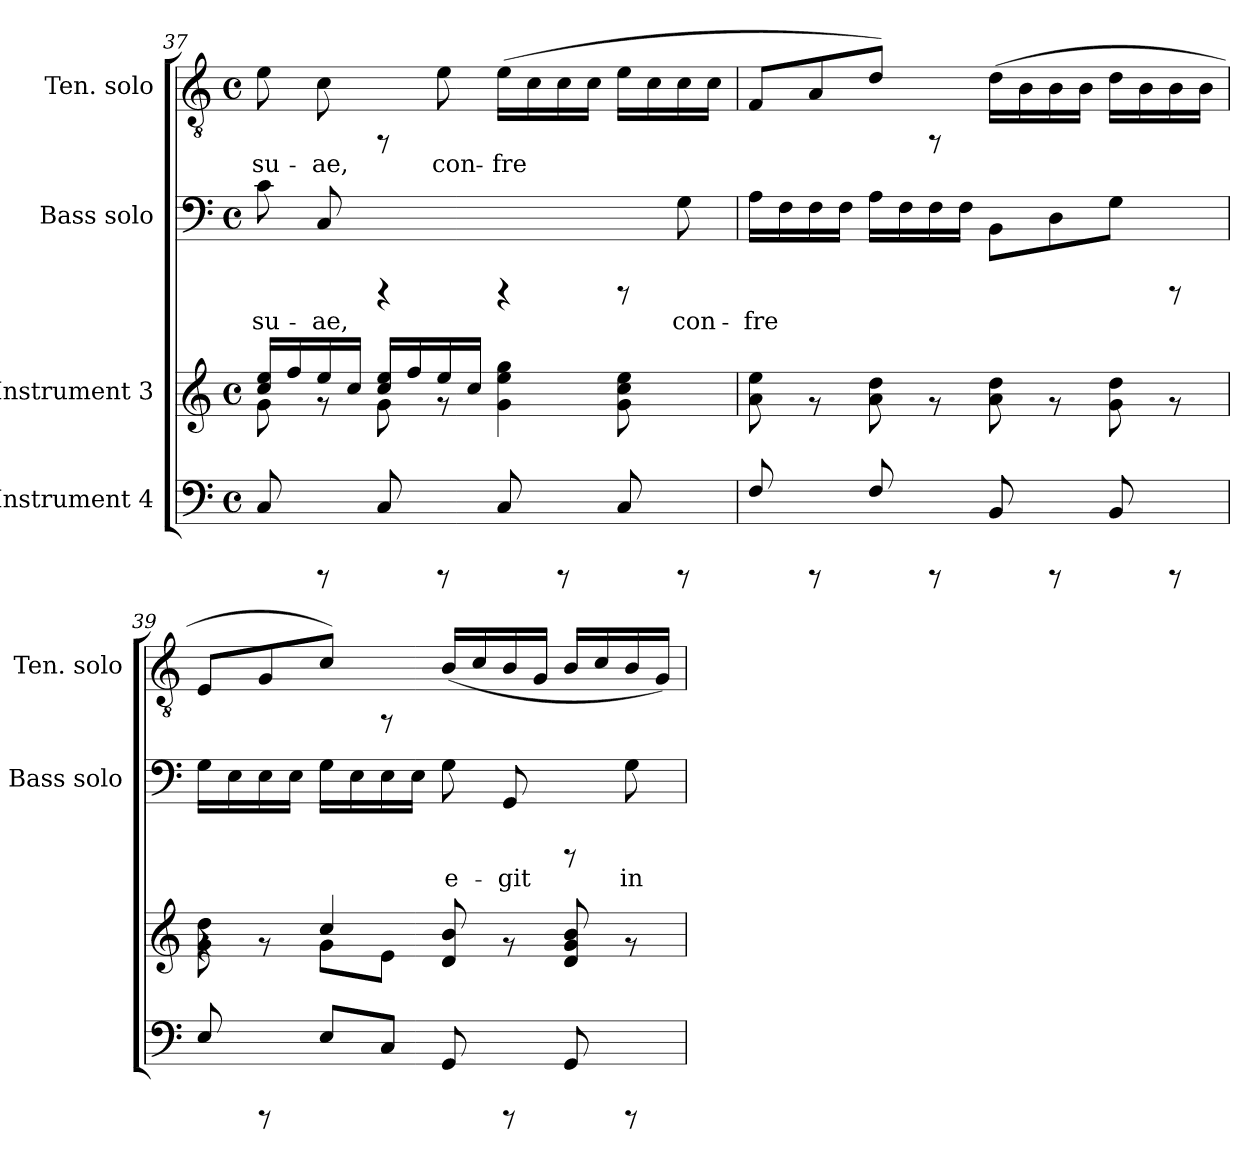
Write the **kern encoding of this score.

**kern	**kern	**kern	**text	**kern	**text
*part4	*part3	*part2	*part2	*part1	*part1
*staff4	*staff3	*staff2	*staff2	*staff1	*staff1
*I"Instrument 4	*I"Instrument 3	*I"Bass solo	*	*I"Ten. solo	*
*	*	*I'Bass solo	*	*I'Ten. solo	*
!!LO:LB:g=z
*clefF4	*clefG2	*clefF4	*	*clefGv2	*
*k[]	*k[]	*k[]	*	*k[]	*
*C:	*C:	*C:	*	*C:	*
*M4/4	*M4/4	*M4/4	*	*M4/4	*
*met(c)	*met(c)	*met(c)	*	*met(c)	*
=37	=37	=37	=37	=37	=37
*	*^	*	*	*	*
!	!	!	!	!LO:LY:b:cj	!	!LO:LY:b:cj
8C/	16ee/ 16cc/L	8g\	8c\	su-	8e\	su-
.	16ff/	.	.	.	.	.
!	!	!	!	!LO:LY:b:cj	!	!LO:LY:b:cj
8rCCC	16ee/	8rf	8C/	-ae,	8c\	-ae,
.	16cc/J	.	.	.	.	.
8C/	16ee/ 16cc/L	8g\	4rCCC	.	8rFF	.
.	16ff/	.	.	.	.	.
!	!	!	!	!	!	!LO:LY:b:cj
8rCCC	16ee/	8rf	.	.	8e\	con-
.	16cc/J	.	.	.	.	.
!	!	!	!	!	!	!LO:LY:b:cj
8C/	8ryy	4gg\ 4ee\ 4g\	4rCCC	.	(>16e\L	-fre-
!	!	!	!	!	!	!LO:LY:b:cj
.	.	.	.	.	16c\	--
!	!	!	!	!	!	!LO:LY:b:cj
8rCCC	4.ryy	.	.	.	16c\	--
!	!	!	!	!	!	!LO:LY:b:cj
.	.	.	.	.	16c\J	--
!	!	!	!	!	!	!LO:LY:b:cj
8C/	.	8cc\ 8g\ 8ee\	8rCCC	.	16e\L	--
!	!	!	!	!	!	!LO:LY:b:cj
.	.	.	.	.	16c\	--
!	!	!	!	!LO:LY:b:cj	!	!LO:LY:b:cj
8rCCC	.	8ryy	8G\	con-	16c\	--
!	!	!	!	!	!	!LO:LY:b:cj
.	.	.	.	.	16c\J	--
*	*v	*v	*	*	*	*
=38	=38	=38	=38	=38	=38
!	!	!	!LO:LY:b:cj	!	!LO:LY:b:cj
8F/	8ee\ 8a\	16A\L	-fre-	8F/L	--
!	!	!	!LO:LY:b:cj	!	!
.	.	16F\	--	.	.
!	!	!	!LO:LY:b:cj	!	!LO:LY:b:cj
8rCCC	8rf	16F\	--	8A/	--
!	!	!	!LO:LY:b:cj	!	!
.	.	16F\J	--	.	.
!	!	!	!LO:LY:b:cj	!	!LO:LY:b:cj
8F/	8dd\ 8a\	16A\L	--	8d/J)	--
!	!	!	!LO:LY:b:cj	!	!
.	.	16F\	--	.	.
!	!	!	!LO:LY:b:cj	!	!
8rCCC	8rf	16F\	--	8rFF	.
!	!	!	!LO:LY:b:cj	!	!
.	.	16F\J	--	.	.
!	!	!	!LO:LY:b:cj	!	!LO:LY:b:cj
8BB/	8dd\ 8a\	8BB\L	--	(>16d\L	--
!	!	!	!	!	!LO:LY:b:cj
.	.	.	.	16B\	--
!	!	!	!LO:LY:b:cj	!	!LO:LY:b:cj
8rCCC	8rf	8D\	--	16B\	--
!	!	!	!	!	!LO:LY:b:cj
.	.	.	.	16B\J	--
!	!	!	!LO:LY:b:cj	!	!LO:LY:b:cj
8BB/	8dd\ 8g\	8G\J	--	16d\L	--
!	!	!	!	!	!LO:LY:b:cj
.	.	.	.	16B\	--
!	!	!	!	!	!LO:LY:b:cj
8rCCC	8rf	8rCCC	.	16B\	--
!	!	!	!	!	!LO:LY:b:cj
.	.	.	.	16B\J	--
=39	=39	=39	=39	=39	=39
*	*^	*	*	*	*
!	!	!	!	!LO:LY:b:cj	!	!LO:LY:b:cj
8E/	4rf	8dd\ 8g\	16G\L	--	8E/L	--
!	!	!	!	!LO:LY:b:cj	!	!
.	.	.	16E\	--	.	.
!	!	!	!	!LO:LY:b:cj	!	!LO:LY:b:cj
8rCCC	.	8rf	16E\	--	8G/	--
!	!	!	!	!LO:LY:b:cj	!	!
.	.	.	16E\J	--	.	.
!	!	!	!	!LO:LY:b:cj	!	!LO:LY:b:cj
8E/L	4cc/	8g\L	16G\L	--	8c/J)	--
!	!	!	!	!LO:LY:b:cj	!	!
.	.	.	16E\	--	.	.
!	!	!	!	!LO:LY:b:cj	!	!
8C/J	.	8e\J	16E\	--	8rFF	.
!	!	!	!	!LO:LY:b:cj	!	!
.	.	.	16E\J	--	.	.
!	!	!	!	!LO:LY:b:cj	!	!LO:LY:b:cj
8GG/	8b/ 8d/	2ryy	8G\	-e-	(>16B/L	--
!	!	!	!	!	!	!LO:LY:b:cj
.	.	.	.	.	16c/	--
!	!	!	!	!LO:LY:b:cj	!	!LO:LY:b:cj
8rCCC	8rf	.	8GG/	-git	16B/	--
!	!	!	!	!	!	!LO:LY:b:cj
.	.	.	.	.	16G/J	--
!	!	!	!	!	!	!LO:LY:b:cj
8GG/	8g/ 8d/ 8b/	.	8rCCC	.	16B/L	--
!	!	!	!	!	!	!LO:LY:b:cj
.	.	.	.	.	16c/	--
!	!	!	!	!LO:LY:b:cj	!	!LO:LY:b:cj
8rCCC	8rf	.	8G\	in	16B/	--
!	!	!	!	!	!	!LO:LY:b:cj
.	.	.	.	.	16G/J)	--
*	*v	*v	*	*	*	*
=	=	=	=	=	=
*-	*-	*-	*-	*-	*-
